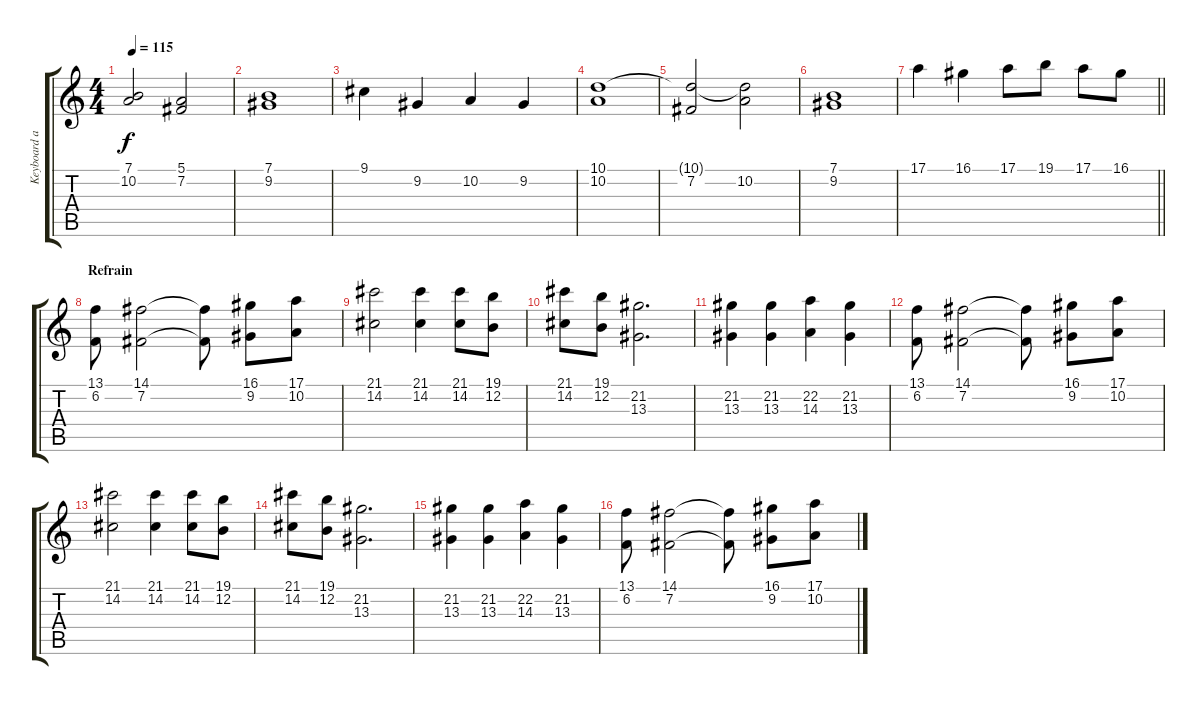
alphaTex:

\track ("Keyboard and High strings" "Keyboard a") {instrument stringensemble1}
\staff {score tabs}
\tuning (E4 B3 G3 D3 A2 E2) {hide}
\ts (4 4)
\tempo 115
\clef g2
\ks c
(7.1{t} 10.2{t}).2{dy f} (5.1 7.2).2 |
(7.1 9.2).1 |
9.1.4 9.2.4 10.2.4 9.2.4 |
(10.1 10.2).1 |
(10.1{t} 7.2).2 (10.1{t} 10.2).2 |
(7.1 9.2).1 |
\barLineRight lightlight
17.1.4 16.1.4 17.1.8 19.1.8 17.1.8 16.1.8 |
\section ("" "Refrain")
(13.1 6.2).8{volume 13} (14.1 7.2).2 (14.1{t} 7.2{t}).8 (16.1 9.2).8 (17.1 10.2).8 |
(21.1 14.2).2 (21.1 14.2).4 (21.1 14.2).8 (19.1 12.2).8 |
(21.1 14.2).8 (19.1 12.2).8 (21.2 13.3).2{d} |
(21.2 13.3).4 (21.2 13.3).4 (22.2 14.3).4 (21.2 13.3).4 |
(13.1 6.2).8 (14.1 7.2).2 (14.1{t} 7.2{t}).8 (16.1 9.2).8 (17.1 10.2).8 |
(21.1 14.2).2 (21.1 14.2).4 (21.1 14.2).8 (19.1 12.2).8 |
(21.1 14.2).8 (19.1 12.2).8 (21.2 13.3).2{d} |
(21.2 13.3).4 (21.2 13.3).4 (22.2 14.3).4 (21.2 13.3).4 |
(13.1 6.2).8 (14.1 7.2).2 (14.1{t} 7.2{t}).8 (16.1 9.2).8 (17.1 10.2).8
